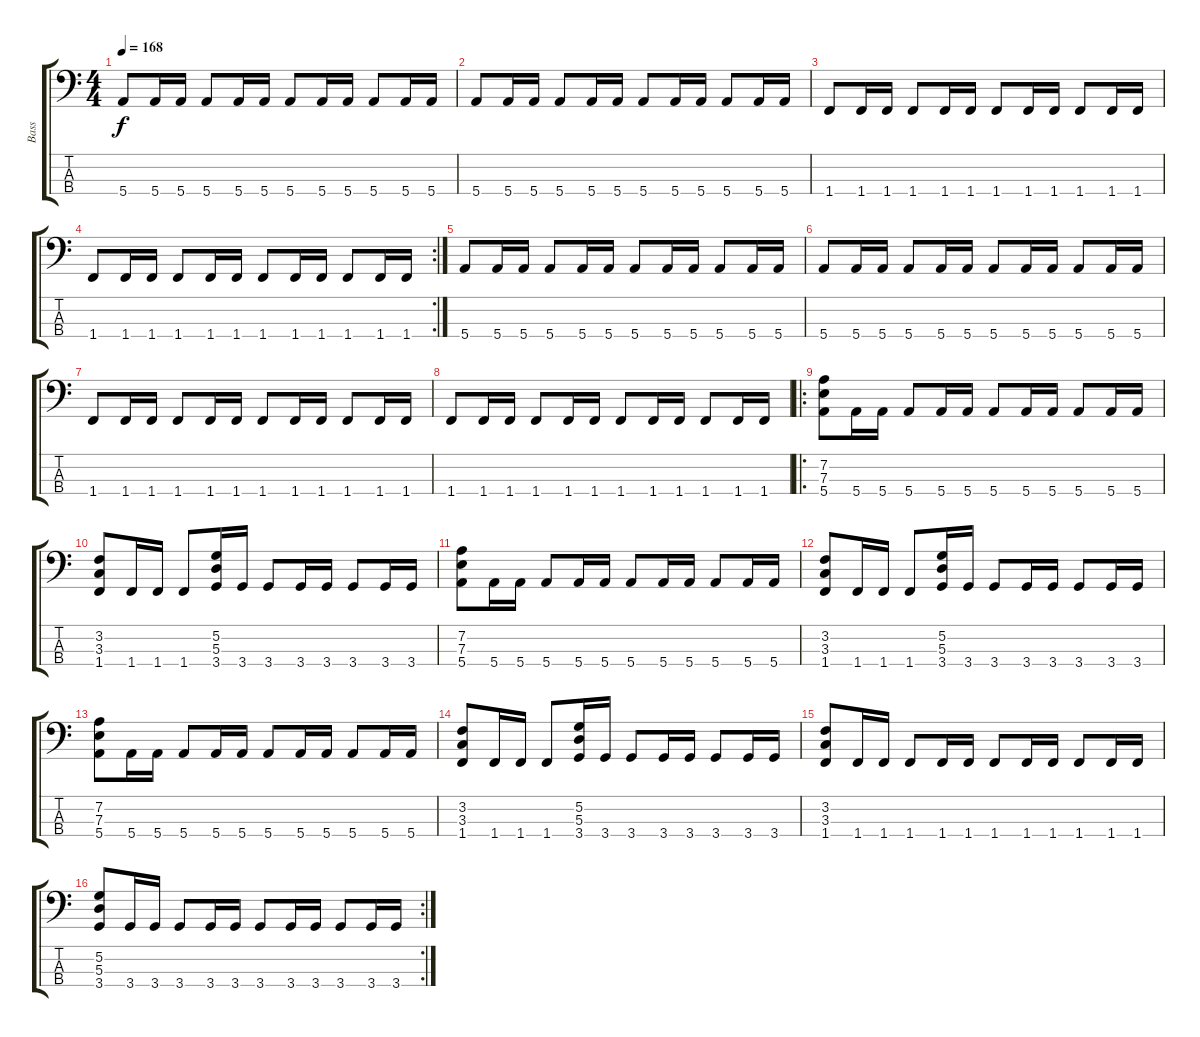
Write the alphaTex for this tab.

\track ("Bass" "Bass") {instrument electricbassfinger}
\staff {score tabs}
\tuning (G2 D2 A1 E1) {hide}
\ts (4 4)
\tempo 168
\clef f4
\ks c
5.4.8{dy f} 5.4.16 5.4.16 5.4.8 5.4.16 5.4.16 5.4.8 5.4.16 5.4.16 5.4.8 5.4.16 5.4.16 |
5.4.8 5.4.16 5.4.16 5.4.8 5.4.16 5.4.16 5.4.8 5.4.16 5.4.16 5.4.8 5.4.16 5.4.16 |
1.4.8 1.4.16 1.4.16 1.4.8 1.4.16 1.4.16 1.4.8 1.4.16 1.4.16 1.4.8 1.4.16 1.4.16 |
\rc 2
1.4.8 1.4.16 1.4.16 1.4.8 1.4.16 1.4.16 1.4.8 1.4.16 1.4.16 1.4.8 1.4.16 1.4.16 |
5.4.8 5.4.16 5.4.16 5.4.8 5.4.16 5.4.16 5.4.8 5.4.16 5.4.16 5.4.8 5.4.16 5.4.16 |
5.4.8 5.4.16 5.4.16 5.4.8 5.4.16 5.4.16 5.4.8 5.4.16 5.4.16 5.4.8 5.4.16 5.4.16 |
1.4.8 1.4.16 1.4.16 1.4.8 1.4.16 1.4.16 1.4.8 1.4.16 1.4.16 1.4.8 1.4.16 1.4.16 |
1.4.8 1.4.16 1.4.16 1.4.8 1.4.16 1.4.16 1.4.8 1.4.16 1.4.16 1.4.8 1.4.16 1.4.16 |
\ro
(7.2 7.3 5.4).8 5.4.16 5.4.16 5.4.8 5.4.16 5.4.16 5.4.8 5.4.16 5.4.16 5.4.8 5.4.16 5.4.16 |
(3.2 3.3 1.4).8 1.4.16 1.4.16 1.4.8 (5.2 5.3 3.4).16 3.4.16 3.4.8 3.4.16 3.4.16 3.4.8 3.4.16 3.4.16 |
(7.2 7.3 5.4).8 5.4.16 5.4.16 5.4.8 5.4.16 5.4.16 5.4.8 5.4.16 5.4.16 5.4.8 5.4.16 5.4.16 |
(3.2 3.3 1.4).8 1.4.16 1.4.16 1.4.8 (5.2 5.3 3.4).16 3.4.16 3.4.8 3.4.16 3.4.16 3.4.8 3.4.16 3.4.16 |
(7.2 7.3 5.4).8 5.4.16 5.4.16 5.4.8 5.4.16 5.4.16 5.4.8 5.4.16 5.4.16 5.4.8 5.4.16 5.4.16 |
(3.2 3.3 1.4).8 1.4.16 1.4.16 1.4.8 (5.2 5.3 3.4).16 3.4.16 3.4.8 3.4.16 3.4.16 3.4.8 3.4.16 3.4.16 |
(3.2 3.3 1.4).8 1.4.16 1.4.16 1.4.8 1.4.16 1.4.16 1.4.8 1.4.16 1.4.16 1.4.8 1.4.16 1.4.16 |
\rc 2
(5.2 5.3 3.4).8 3.4.16 3.4.16 3.4.8 3.4.16 3.4.16 3.4.8 3.4.16 3.4.16 3.4.8 3.4.16 3.4.16
